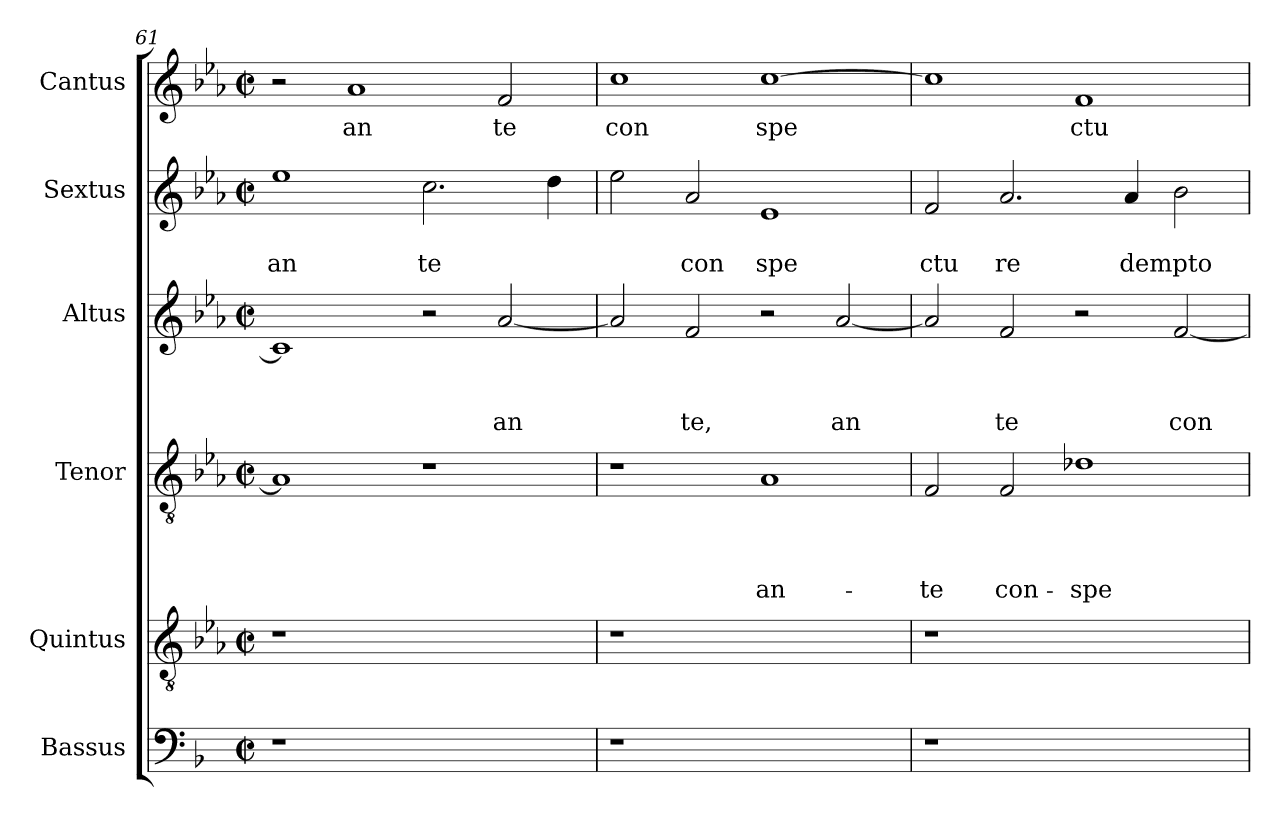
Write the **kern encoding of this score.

**kern	**kern	**kern	**text	**text	**text	**text	**kern	**text	**text	**text	**kern	**text	**text	**kern	**text
*part6	*part5	*part4	*part4	*part4	*part4	*part4	*part3	*part3	*part3	*part3	*part2	*part2	*part2	*part1	*part1
*staff6	*staff5	*staff4	*staff4	*staff4	*staff4	*staff4	*staff3	*staff3	*staff3	*staff3	*staff2	*staff2	*staff2	*staff1	*staff1
*I"Bassus	*I"Quintus	*I"Tenor	*	*	*	*	*I"Altus	*	*	*	*I"Sextus	*	*	*I"Cantus	*
*I'Bassus	*I'Quintus	*I'Tenor	*	*	*	*	*I'Altus	*	*	*	*I'Sextus	*	*	*I'Cantus	*
*clefF4	*clefGv2	*clefGv2	*	*	*	*	*clefG2	*	*	*	*clefG2	*	*	*clefG2	*
*k[b-]	*k[b-e-a-]	*k[b-e-a-]	*	*	*	*	*k[b-e-a-]	*	*	*	*k[b-e-a-]	*	*	*k[b-e-a-]	*
*F:	*E-:	*E-:	*	*	*	*	*E-:	*	*	*	*E-:	*	*	*E-:	*
*M2/2	*M2/2	*M2/2	*	*	*	*	*M2/2	*	*	*	*M2/2	*	*	*M2/2	*
*met(c|)	*met(c|)	*met(c|)	*	*	*	*	*met(c|)	*	*	*	*met(c|)	*	*	*met(c|)	*
=61	=61	=61	=61	=61	=61	=61	=61	=61	=61	=61	=61	=61	=61	=61	=61
!	!	!	!	!	!	!	!	!	!	!	!	!	!LO:LY:b	!	!
1r	1r	1A-]	.	.	.	.	1c]	.	.	.	1ee-	.	an	2r	.
!	!	!	!	!	!	!	!	!	!	!	!	!	!	!	!LO:LY:b
.	.	.	.	.	.	.	.	.	.	.	.	.	.	1a-	an
!	!	!	!	!	!	!	!	!	!	!	!	!	!LO:LY:b	!	!
1ryy	1ryy	1r	.	.	.	.	2r	.	.	.	2.cc\	.	te	.	.
!	!	!	!	!	!	!	!	!	!	!LO:LY:b	!	!	!	!	!LO:LY:b
.	.	.	.	.	.	.	[<2a-/	.	.	an	.	.	.	2f/	te
.	.	.	.	.	.	.	.	.	.	.	4dd\	.	.	.	.
=62	=62	=62	=62	=62	=62	=62	=62	=62	=62	=62	=62	=62	=62	=62	=62
!	!	!	!	!	!	!	!	!	!	!	!	!	!	!	!LO:LY:b
1r	1r	1r	.	.	.	.	2a-/]	.	.	.	2ee-\	.	.	1cc	con
!	!	!	!	!	!	!	!	!	!	!LO:LY:b	!	!	!LO:LY:b	!	!
.	.	.	.	.	.	.	2f/	.	.	te,	2a-/	.	con	.	.
!	!	!	!	!	!	!LO:LY:b	!	!	!	!	!	!	!LO:LY:b	!	!LO:LY:b
1ryy	1ryy	1A-	.	.	.	an-	2r	.	.	.	1e-	.	spe	[>1cc	spe
!	!	!	!	!	!	!	!	!	!	!LO:LY:b	!	!	!	!	!
.	.	.	.	.	.	.	[<2a-/	.	.	an	.	.	.	.	.
=63	=63	=63	=63	=63	=63	=63	=63	=63	=63	=63	=63	=63	=63	=63	=63
!	!	!	!	!	!	!LO:LY:b	!	!	!	!	!	!	!LO:LY:b	!	!
1r	1r	2F/	.	.	.	-te	2a-/]	.	.	.	2f/	.	ctu	1cc]	.
!	!	!	!	!	!	!LO:LY:b	!	!	!	!LO:LY:b	!	!	!LO:LY:b	!	!
.	.	2F/	.	.	.	con-	2f/	.	.	te	2.a-/	.	re	.	.
!	!	!	!	!	!	!LO:LY:b	!	!	!	!	!	!	!	!	!LO:LY:b
1ryy	1ryy	1d-X	.	.	.	-spe-	2r	.	.	.	.	.	.	1f	ctu
!	!	!	!	!	!	!	!	!	!	!	!	!	!LO:LY:b	!	!
.	.	.	.	.	.	.	.	.	.	.	4a-/	.	dempto	.	.
!	!	!	!	!	!	!	!	!	!	!LO:LY:b	!	!	!	!	!
.	.	.	.	.	.	.	[<2f/	.	.	con	2b-\	.	.	.	.
=	=	=	=	=	=	=	=	=	=	=	=	=	=	=	=
*-	*-	*-	*-	*-	*-	*-	*-	*-	*-	*-	*-	*-	*-	*-	*-
